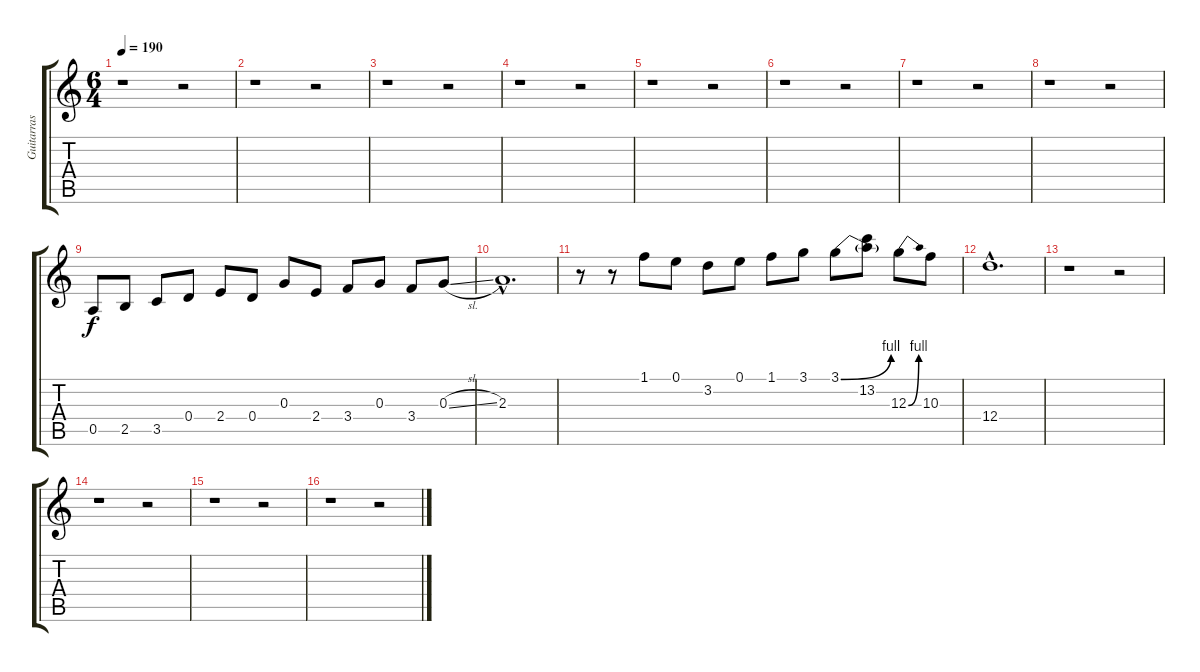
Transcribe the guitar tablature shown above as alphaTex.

\track ("Guitarras" "Guitarras") {instrument acousticguitarsteel}
\staff {score tabs}
\tuning (E4 B3 G3 D3 A2 E2) {hide}
\ts (6 4)
\tempo 190
\clef g2
\ks c
r.1{dy f} r.2 |
r.1 r.2 |
r.1 r.2 |
r.1 r.2 |
r.1 r.2 |
r.1 r.2 |
r.1 r.2 |
r.1 r.2 |
0.5.8{volume 13 instrument electricguitarjazz} 2.5.8 3.5.8 0.4.8 2.4.8 0.4.8 0.3.8 2.4.8 3.4.8 0.3.8 3.4.8 0.3{sl}.8 |
2.3{hac}.1{d} |
r.8 r.8 1.1.8 0.1.8 3.2.8 0.1.8 1.1.8 3.1.8 3.1{be (bend 0 0 60 4)}.8 (3.1{t} 13.2).8 12.3{be (bend 0 0 60 4)}.8 10.3.8 |
12.4{hac}.1{d} |
r.1 r.2 |
r.1 r.2 |
r.1 r.2 |
r.1 r.2
